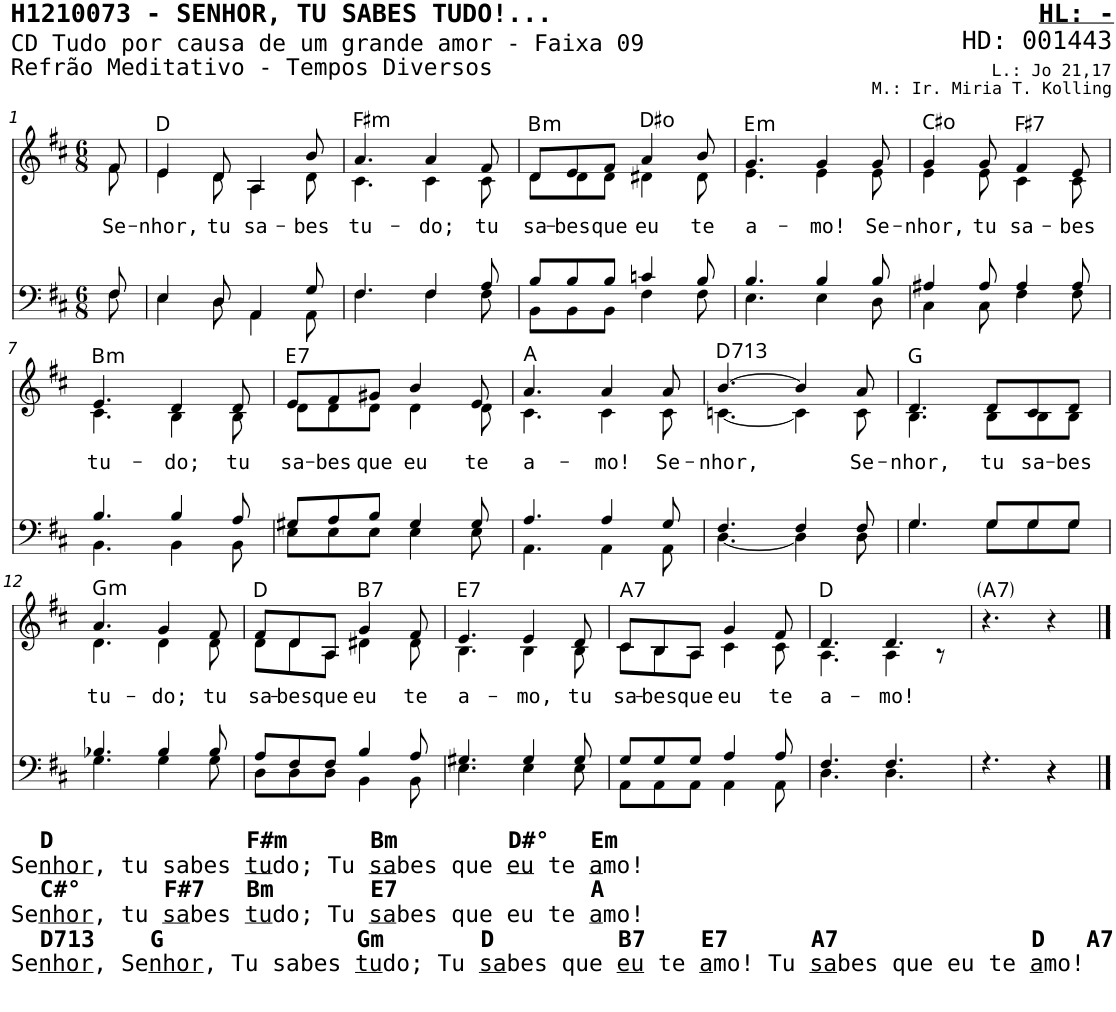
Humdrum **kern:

**kern	**kern	**text	**harte
*part2	*part1	*part1	*part1
*staff2	*staff1	*staff1	*
*I"Homens	*I"Mulheres	*	*
*stria5	*stria5	*	*
*clefF4	*clefG2	*	*
*k[f#c#]	*k[f#c#]	*	*
*M6/8	*M6/8	*	*
=1	=1	=1	=1
*^	*	*	*
*	*^	*	*	*
!	!	!	!	!LO:LY:b	!
*	*	*	*^	*	*
2.ryy	8F#/	8F#\	8f#/	8f#\	Se-	.
.	2ryy	2ryy	2ryy	2ryy	.	.
.	8ryy	8ryy	8ryy	8ryy	.	.
=2	=2	=2	=2	=2	=2	=2
!	!	!	!	!	!LO:LY:b	!
2.ryy	4E/	4E\	4e/	4e\	-nhor,	D:maj
!	!	!	!	!	!LO:LY:b	!
.	8D/	8D\	8d/	8d\	tu	.
!	!	!	!	!	!LO:LY:b	!
.	4AA/	4AA\	4A/	4A\	sa-	.
!	!	!	!	!	!LO:LY:b	!
.	8G/	8AA\	8b/	8d\	-bes	.
=3	=3	=3	=3	=3	=3	=3
!	!	!	!	!	!LO:LY:b	!LO:H:kt=m
2.ryy	4.F#/	4.F#\	4.a/	4.c#\	tu-	F#:min
!	!	!	!	!	!LO:LY:b	!
.	4F#/	4F#\	4a/	4c#\	-do;	.
!	!	!	!	!	!LO:LY:b	!
.	8A/	8F#\	8f#/	8c#\	tu	.
=4	=4	=4	=4	=4	=4	=4
!	!	!	!	!	!LO:LY:b	!LO:H:kt=m
2.ryy	8B/L	8BB\L	8d/L	8d\L	sa-	B:min
!	!	!	!	!	!LO:LY:b	!
.	8B/	8BB\	8e/	8d\	-bes	.
!	!	!	!	!	!LO:LY:b	!
.	8B/J	8BB\J	8f#/J	8d\J	que	.
!	!	!	!	!	!LO:LY:b	!
.	4cn/	4F#\	4a/	4d#X\	eu	D#:dim
!	!	!	!	!	!LO:LY:b	!
.	8B/	8F#\	8b/	8d#\	te	.
=5	=5	=5	=5	=5	=5	=5
!	!	!	!	!	!LO:LY:b	!LO:H:kt=m
2.ryy	4.B/	4.E\	4.g/	4.e\	a-	E:min
!	!	!	!	!	!LO:LY:b	!
.	4B/	4E\	4g/	4e\	-mo!	.
!	!	!	!	!	!LO:LY:b	!
.	8B/	8D\	8g/	8e\	Se-	.
=6	=6	=6	=6	=6	=6	=6
!	!	!	!	!	!LO:LY:b	!
2.ryy	4A#X/	4C#\	4g/	4e\	-nhor,	C#:dim
!	!	!	!	!	!LO:LY:b	!
.	8A#/	8C#\	8g/	8e\	tu	.
!	!	!	!	!	!LO:LY:b	!LO:H:kt=7
.	4A#/	4F#\	4f#/	4c#\	sa-	F#:7
!	!	!	!	!	!LO:LY:b	!
.	8A#/	8F#\	8e/	8c#\	-bes	.
!!LO:LB:g=z	!!
=7	=7	=7	=7	=7	=7	=7
!	!	!	!	!	!LO:LY:b	!LO:H:kt=m
2.ryy	4.B/	4.BB\	4.e/	4.c#\	tu-	B:min
!	!	!	!	!	!LO:LY:b	!
.	4B/	4BB\	4d/	4B\	-do;	.
!	!	!	!	!	!LO:LY:b	!
.	8A/	8BB\	8d/	8B\	tu	.
=8	=8	=8	=8	=8	=8	=8
!	!	!	!	!	!LO:LY:b	!LO:H:kt=7
2.ryy	8G#X/L	8E\L	8e/L	8d\L	sa-	E:7
!	!	!	!	!	!LO:LY:b	!
.	8A/	8E\	8f#/	8d\	-bes	.
!	!	!	!	!	!LO:LY:b	!
.	8B/J	8E\J	8g#X/J	8d\J	que	.
!	!	!	!	!	!LO:LY:b	!
.	4G#/	4E\	4b/	4d\	eu	.
!	!	!	!	!	!LO:LY:b	!
.	8G#/	8E\	8e/	8d\	te	.
=9	=9	=9	=9	=9	=9	=9
!	!	!	!	!	!LO:LY:b	!
2.ryy	4.A/	4.AA\	4.a/	4.c#\	a-	A:maj
!	!	!	!	!	!LO:LY:b	!
.	4A/	4AA\	4a/	4c#\	-mo!	.
!	!	!	!	!	!LO:LY:b	!
.	8G/	8AA\	8a/	8c#\	Se-	.
=10	=10	=10	=10	=10	=10	=10
!	!	!	!	!	!LO:LY:b	!LO:H:kt=713
2.ryy	4.F#/	[4.D\	[4.b/	[4.cn\	-nhor,	D:maj
.	4F#/	4D\]	4b/]	4c\]	.	.
!	!	!	!	!	!LO:LY:b	!
.	8F#/	8D\	8a/	8c\	Se-	.
=11	=11	=11	=11	=11	=11	=11
!	!	!	!	!	!LO:LY:b	!
2.ryy	4.G/	4.G\	4.d/	4.B\	-nhor,	G:maj
!	!	!	!	!	!LO:LY:b	!
.	8G/L	8G\L	8d/L	8B\L	tu	.
!	!	!	!	!	!LO:LY:b	!
.	8G/	8G\	8c#/	8B\	sa-	.
!	!	!	!	!	!LO:LY:b	!
.	8G/J	8G\J	8d/J	8B\J	-bes	.
!!LO:LB:g=z	!!
=12	=12	=12	=12	=12	=12	=12
!LO:TX:b:B:t=D              F#m      Bm        D#°   Em	!	!	!	!	!	!
!LO:TX:b:t=Se	!	!	!	!	!	!
!LO:TX:b:t=nhor	!	!	!	!	!	!
!LO:TX:b:t=, tu sabes	!	!	!	!	!	!
!LO:TX:b:t=tu	!	!	!	!	!	!
!LO:TX:b:t=do; Tu	!	!	!	!	!	!
!LO:TX:b:t=sa	!	!	!	!	!	!
!LO:TX:b:t=bes que	!	!	!	!	!	!
!LO:TX:b:t=eu	!	!	!	!	!	!
!LO:TX:b:t=te	!	!	!	!	!	!
!LO:TX:b:t=a	!	!	!	!	!	!
!LO:TX:b:t=mo!	!	!	!	!	!	!
!LO:TX:b:B:t=C#°      F#7   Bm       E7              A	!	!	!	!	!	!
!LO:TX:b:t=Se	!	!	!	!	!	!
!LO:TX:b:t=nhor	!	!	!	!	!	!
!LO:TX:b:t=, tu	!	!	!	!	!	!
!LO:TX:b:t=sa	!	!	!	!	!	!
!LO:TX:b:t=bes	!	!	!	!	!	!
!LO:TX:b:t=tu	!	!	!	!	!	!
!LO:TX:b:t=do; Tu	!	!	!	!	!	!
!LO:TX:b:t=sa	!	!	!	!	!	!
!LO:TX:b:t=bes que eu te	!	!	!	!	!	!
!LO:TX:b:t=a	!	!	!	!	!	!
!LO:TX:b:t=mo!	!	!	!	!	!	!
!LO:TX:b:B:t=D713    G              Gm       D         B7    E7      A7              D   A7	!	!	!	!	!	!
!LO:TX:b:t=Se	!	!	!	!	!	!
!LO:TX:b:t=nhor	!	!	!	!	!	!
!LO:TX:b:t=, Se	!	!	!	!	!	!
!LO:TX:b:t=nhor	!	!	!	!	!	!
!LO:TX:b:t=, Tu sabes	!	!	!	!	!	!
!LO:TX:b:t=tu	!	!	!	!	!	!
!LO:TX:b:t=do; Tu	!	!	!	!	!	!
!LO:TX:b:t=sa	!	!	!	!	!	!
!LO:TX:b:t=bes que	!	!	!	!	!	!
!LO:TX:b:t=eu	!	!	!	!	!	!
!LO:TX:b:t=te	!	!	!	!	!	!
!LO:TX:b:t=a	!	!	!	!	!	!
!LO:TX:b:t=mo! Tu	!	!	!	!	!	!
!LO:TX:b:t=sa	!	!	!	!	!	!
!LO:TX:b:t=bes que eu te	!	!	!	!	!	!
!LO:TX:b:t=a	!	!	!	!	!	!
!LO:TX:b:t=mo!	!	!	!	!	!	!
!	!	!	!	!	!LO:LY:b	!LO:H:kt=m
2.ryy	4.B-X/	4.G\	4.a/	4.d\	tu-	G:min
!	!	!	!	!	!LO:LY:b	!
.	4B-/	4G\	4g/	4d\	-do;	.
!	!	!	!	!	!LO:LY:b	!
.	8B-/	8G\	8f#/	8d\	tu	.
=13	=13	=13	=13	=13	=13	=13
!	!	!	!	!	!LO:LY:b	!
2.ryy	8A/L	8D\L	8f#/L	8d\L	sa-	D:maj
!	!	!	!	!	!LO:LY:b	!
.	8F#/	8D\	8d/	8d\	-bes	.
!	!	!	!	!	!LO:LY:b	!
.	8F#/J	8D\J	8A/J	8A\J	que	.
!	!	!	!	!	!LO:LY:b	!LO:H:kt=7
.	4B/	4BB\	4g/	4d#X\	eu	B:7
!	!	!	!	!	!LO:LY:b	!
.	8A/	8BB\	8f#/	8d#\	te	.
=14	=14	=14	=14	=14	=14	=14
!	!	!	!	!	!LO:LY:b	!LO:H:kt=7
2.ryy	4.G#X/	4.E\	4.e/	4.B\	a-	E:7
!	!	!	!	!	!LO:LY:b	!
.	4G#/	4E\	4e/	4B\	-mo,	.
!	!	!	!	!	!LO:LY:b	!
.	8G#/	8E\	8d/	8B\	tu	.
=15	=15	=15	=15	=15	=15	=15
!	!	!	!	!	!LO:LY:b	!LO:H:kt=7
2.ryy	8G/L	8AA\L	8c#/L	8c#\L	sa-	A:7
!	!	!	!	!	!LO:LY:b	!
.	8G/	8AA\	8B/	8B\	-bes	.
!	!	!	!	!	!LO:LY:b	!
.	8G/J	8AA\J	8A/J	8A\J	que	.
!	!	!	!	!	!LO:LY:b	!
.	4A/	4AA\	4g/	4c#\	eu	.
!	!	!	!	!	!LO:LY:b	!
.	8A/	8AA\	8f#/	8c#\	te	.
=16	=16	=16	=16	=16	=16	=16
!	!	!	!	!	!LO:LY:b	!
2.ryy	4.F#/	4.D\	4.d/	4.A\	a-	D:maj
!	!	!	!	!	!LO:LY:b	!
.	4.F#/	4.D\	4.d/	4A\	-mo!	.
.	.	.	.	8r	.	.
=17	=17	=17	=17	=17	=17	=17
!	!	!	!	!	!	!LO:H:kt=7
*	*	*	*v	*v	*	*
2.ryy	4.r	4.ryy	4.r	.	A:7
.	4r	4r	4r	.	.
.	8ryy	8ryy	8ryy	.	.
*v	*v	*v	*	*	*
==	==	==	==
*-	*-	*-	*-
